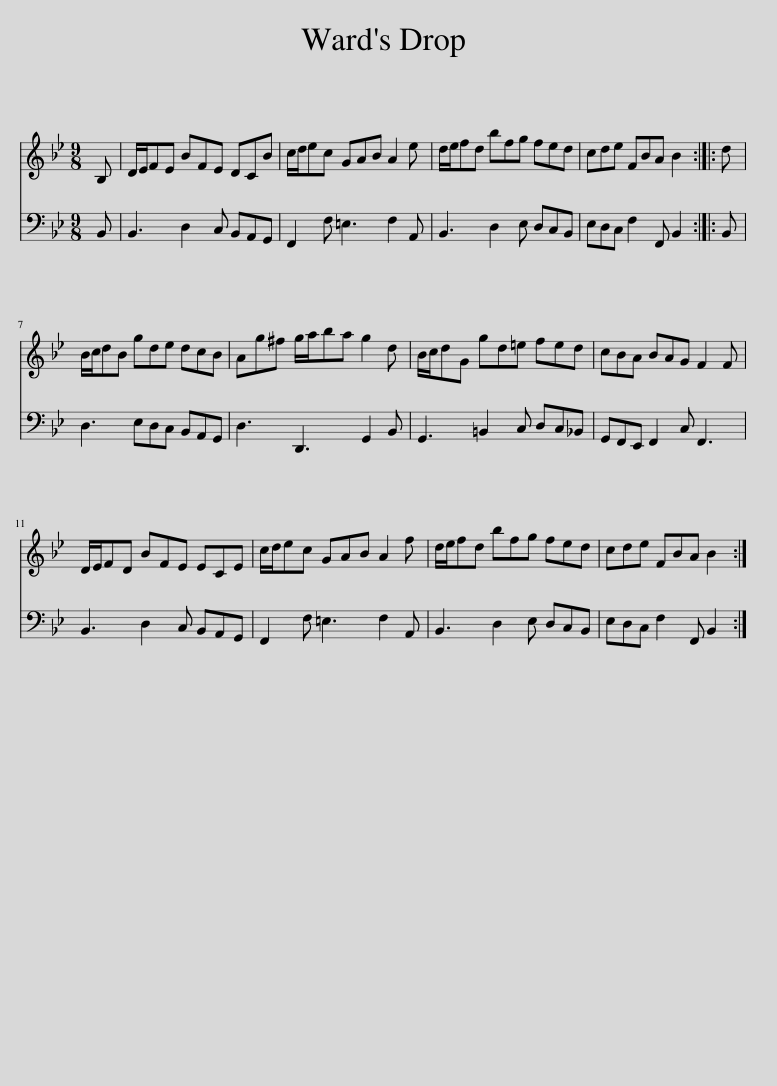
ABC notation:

X:1
%%score 1 2
L:1/8
M:9/8
I:linebreak $
K:Bb
V:1 treble
V:2 bass
V:1
 B, | D/E/FE BFE DCB | c/d/ec GAB A2 e | d/e/fd bfg fed | cde FBA B2 :: %5
 d |$ B/c/dB gde dcB | Ag^f g/a/ba g2 d | B/c/dG gd=e fed | cBA BAG F2 F |$ %10
 D/E/FD BFE ECE | c/d/ec GAB A2 f | d/e/fd bfg fed | cde FBA B2 :| %14
V:2
 B,, | B,,3 D,2 C, B,,A,,G,, | F,,2 F, =E,3 F,2 A,, | B,,3 D,2 E, D,C,B,, | E,D,C, F,2 F,, B,,2 :: %5
 B,, |$ D,3 E,D,C, B,,A,,G,, | D,3 D,,3 G,,2 B,, | G,,3 =B,,2 C, D,C,_B,, | G,,F,,E,, F,,2 C, F,,3 |$ %10
 B,,3 D,2 C, B,,A,,G,, | F,,2 F, =E,3 F,2 A,, | B,,3 D,2 E, D,C,B,, | E,D,C, F,2 F,, B,,2 :| %14
